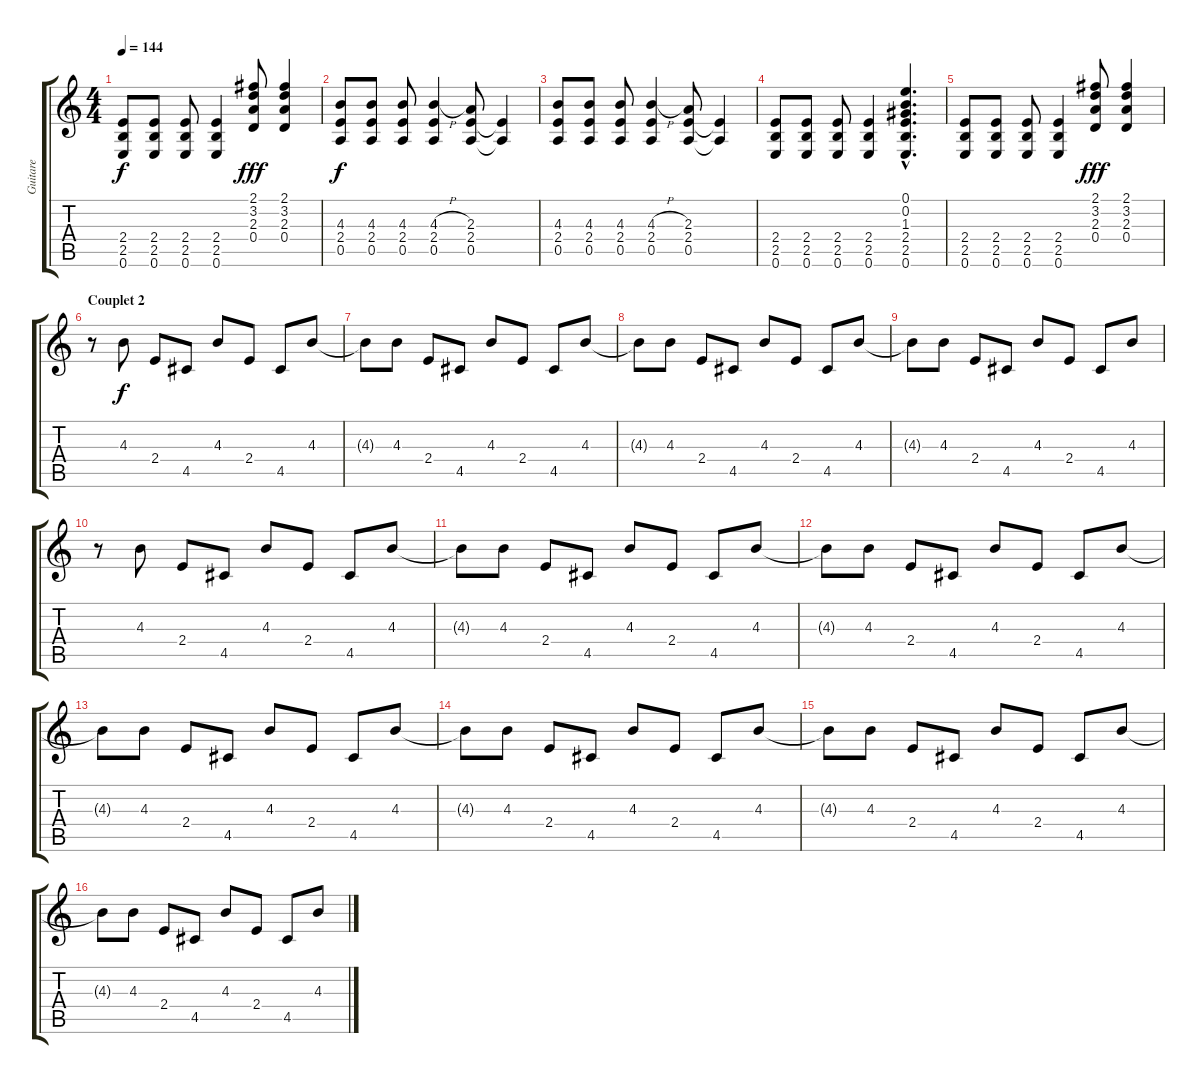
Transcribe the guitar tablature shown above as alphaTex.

\track ("Guitare" "Guitare") {instrument electricguitarmuted}
\staff {score tabs}
\tuning (E4 B3 G3 D3 A2 E2) {hide}
\ts (4 4)
\tempo 144
\clef g2
\ks c
(2.4 2.5 0.6).8{dy f} (2.4 2.5 0.6).8 (2.4 2.5 0.6).8 (2.4 2.5 0.6).4 (2.1 3.2 2.3 0.4).8{dy fff} (2.1 3.2 2.3 0.4).4 |
(4.3 2.4 0.5).8{dy f} (4.3 2.4 0.5).8 (4.3 2.4 0.5).8 (4.3{h} 2.4 0.5).4 (2.3 2.4 0.5).8 (2.4{t} 0.5{t}).4 |
(4.3 2.4 0.5).8 (4.3 2.4 0.5).8 (4.3 2.4 0.5).8 (4.3{h} 2.4 0.5).4 (2.3 2.4 0.5).8 (2.4{t} 0.5{t}).4 |
(2.4 2.5 0.6).8 (2.4 2.5 0.6).8 (2.4 2.5 0.6).8 (2.4 2.5 0.6).4 (0.1{hac} 0.2{hac} 1.3{hac} 2.4{hac} 2.5{hac} 0.6{hac}).4{d} |
(2.4 2.5 0.6).8 (2.4 2.5 0.6).8 (2.4 2.5 0.6).8 (2.4 2.5 0.6).4 (2.1 3.2 2.3 0.4).8{dy fff} (2.1 3.2 2.3 0.4).4 |
\section ("" "Couplet 2")
r.8 4.3.8{dy f} 2.4.8 4.5.8 4.3.8 2.4.8 4.5.8 4.3.8 |
4.3{t}.8 4.3.8 2.4.8 4.5.8 4.3.8 2.4.8 4.5.8 4.3.8 |
4.3{t}.8 4.3.8 2.4.8 4.5.8 4.3.8 2.4.8 4.5.8 4.3.8 |
4.3{t}.8 4.3.8 2.4.8 4.5.8 4.3.8 2.4.8 4.5.8 4.3.8 |
r.8 4.3.8 2.4.8 4.5.8 4.3.8 2.4.8 4.5.8 4.3.8 |
4.3{t}.8 4.3.8 2.4.8 4.5.8 4.3.8 2.4.8 4.5.8 4.3.8 |
4.3{t}.8 4.3.8 2.4.8 4.5.8 4.3.8 2.4.8 4.5.8 4.3.8 |
4.3{t}.8 4.3.8 2.4.8 4.5.8 4.3.8 2.4.8 4.5.8 4.3.8 |
4.3{t}.8 4.3.8 2.4.8 4.5.8 4.3.8 2.4.8 4.5.8 4.3.8 |
4.3{t}.8 4.3.8 2.4.8 4.5.8 4.3.8 2.4.8 4.5.8 4.3.8 |
4.3{t}.8 4.3.8 2.4.8 4.5.8 4.3.8 2.4.8 4.5.8 4.3.8
